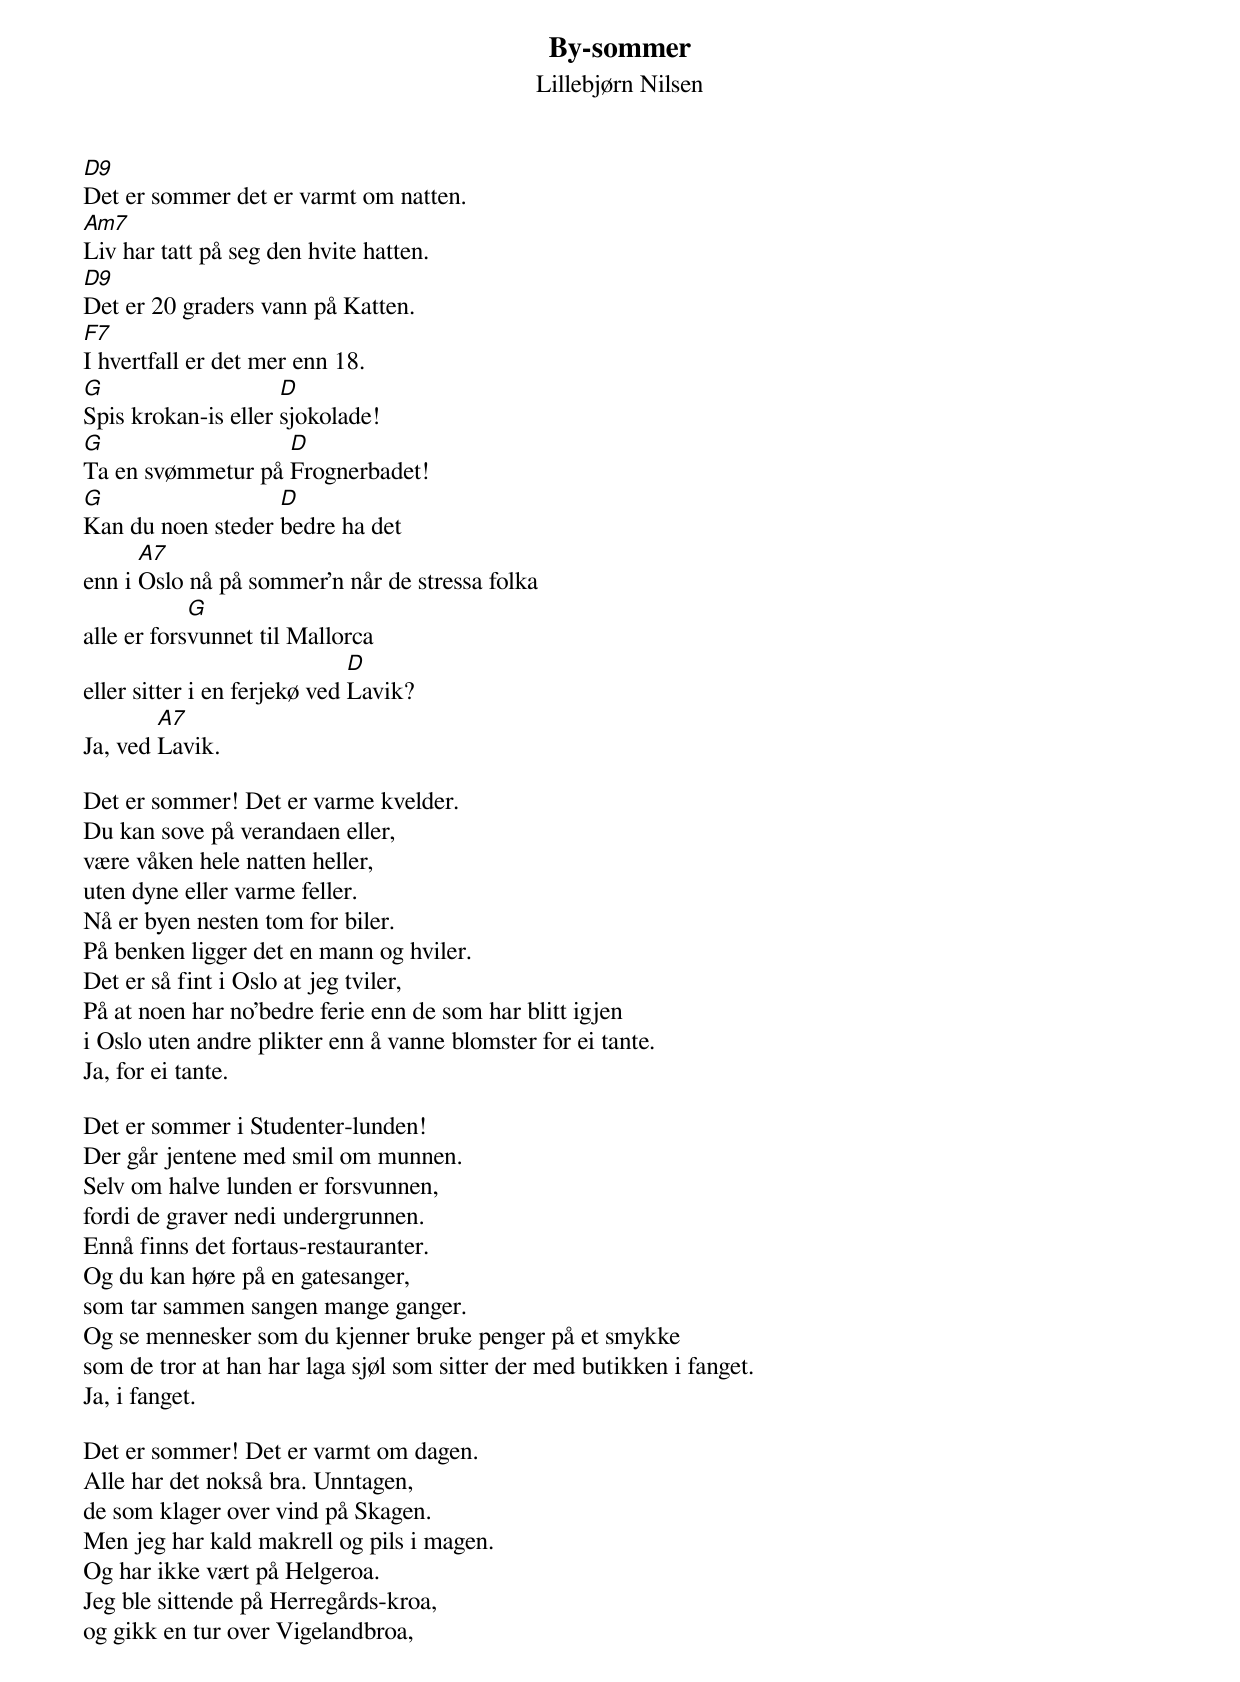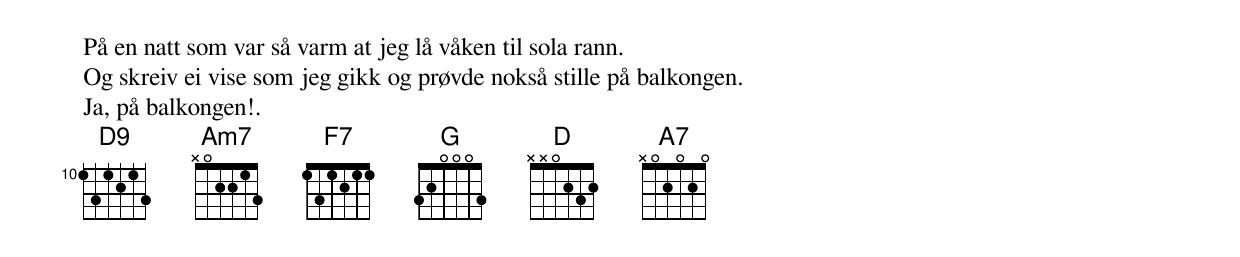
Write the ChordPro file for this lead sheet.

{t:By-sommer}
{st:Lillebjørn Nilsen}
[D9]Det er sommer det er varmt om natten.
[Am7]Liv har tatt på seg den hvite hatten.
[D9]Det er 20 graders vann på Katten.
[F7]I hvertfall er det mer enn 18.
[G]Spis krokan-is eller [D]sjokolade!
[G]Ta en svømmetur på [D]Frognerbadet!
[G]Kan du noen steder [D]bedre ha det
enn i [A7]Oslo nå på sommer'n når de stressa folka
alle er fors[G]vunnet til Mallorca
eller sitter i en ferjekø ved [D]Lavik?
Ja, ved [A7]Lavik.

Det er sommer! Det er varme kvelder.
Du kan sove på verandaen eller,
være våken hele natten heller,
uten dyne eller varme feller.
Nå er byen nesten tom for biler.
På benken ligger det en mann og hviler.
Det er så fint i Oslo at jeg tviler,
På at noen har no'bedre ferie enn de som har blitt igjen
i Oslo uten andre plikter enn å vanne blomster for ei tante.
Ja, for ei tante.

Det er sommer i Studenter-lunden!
Der går jentene med smil om munnen.
Selv om halve lunden er forsvunnen,
fordi de graver nedi undergrunnen.
Ennå finns det fortaus-restauranter.
Og du kan høre på en gatesanger,
som tar sammen sangen mange ganger.
Og se mennesker som du kjenner bruke penger på et smykke
som de tror at han har laga sjøl som sitter der med butikken i fanget.
Ja, i fanget.

Det er sommer! Det er varmt om dagen.
Alle har det nokså bra. Unntagen,
de som klager over vind på Skagen.
Men jeg har kald makrell og pils i magen.
Og har ikke vært på Helgeroa.
Jeg ble sittende på Herregårds-kroa,
og gikk en tur over Vigelandbroa,
På en natt som var så varm at jeg lå våken til sola rann.
Og skreiv ei vise som jeg gikk og prøvde nokså stille på balkongen.
Ja, på balkongen!.
